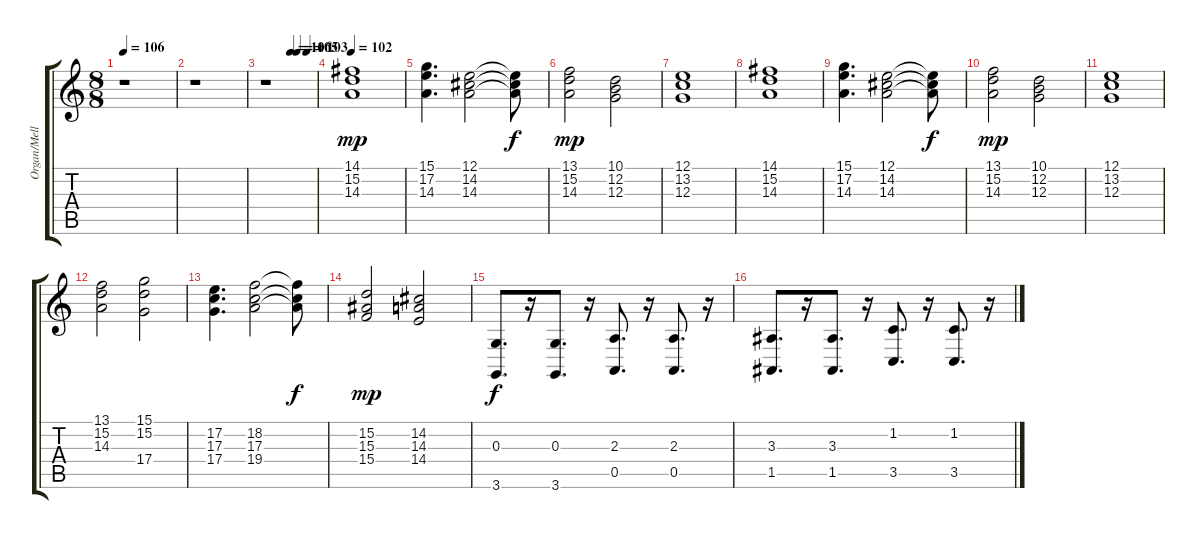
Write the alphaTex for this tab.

\track ("Organ/Mellotron" "Organ/Mell") {instrument churchorgan}
\staff {score tabs}
\tuning (E4 B3 G3 D3 A2 E2) {hide}
\ts (8 8)
\tempo 106
\clef g2
\ks c
r.1{dy mf} |
r.1 |
\tempo (106 0.5)
\tempo (105 0.625)
\tempo (103 0.8125)
r.1 |
\tempo 102
(14.1 15.2 14.3).1{dy mp} |
(15.1 17.2 14.3).4{d} (12.1 14.2 14.3).2 (12.1{t} 14.2{t} 14.3{t}).8{dy f} |
(13.1 15.2 14.3).2{dy mp} (10.1 12.2 12.3).2 |
(12.1 13.2 12.3).1 |
(14.1 15.2 14.3).1 |
(15.1 17.2 14.3).4{d} (12.1 14.2 14.3).2 (12.1{t} 14.2{t} 14.3{t}).8{dy f} |
(13.1 15.2 14.3).2{dy mp} (10.1 12.2 12.3).2 |
(12.1 13.2 12.3).1 |
(13.1 15.2 14.3).2 (15.1 15.2 17.4).2 |
(17.2 17.3 17.4).4{d} (18.2 17.3 19.4).2 (18.2{t} 17.3{t} 19.4{t}).8{dy f} |
(15.2 15.3 15.4).2{dy mp} (14.2 14.3 14.4).2 |
(0.3 3.6).8{d dy f instrument stringensemble1} r.16 (0.3 3.6).8{d} r.16 (2.3 0.5).8{d} r.16 (2.3 0.5).8{d} r.16 |
(3.3 1.5).8{d} r.16 (3.3 1.5).8{d} r.16 (1.2 3.5).8{d} r.16 (1.2 3.5).8{d} r.16
